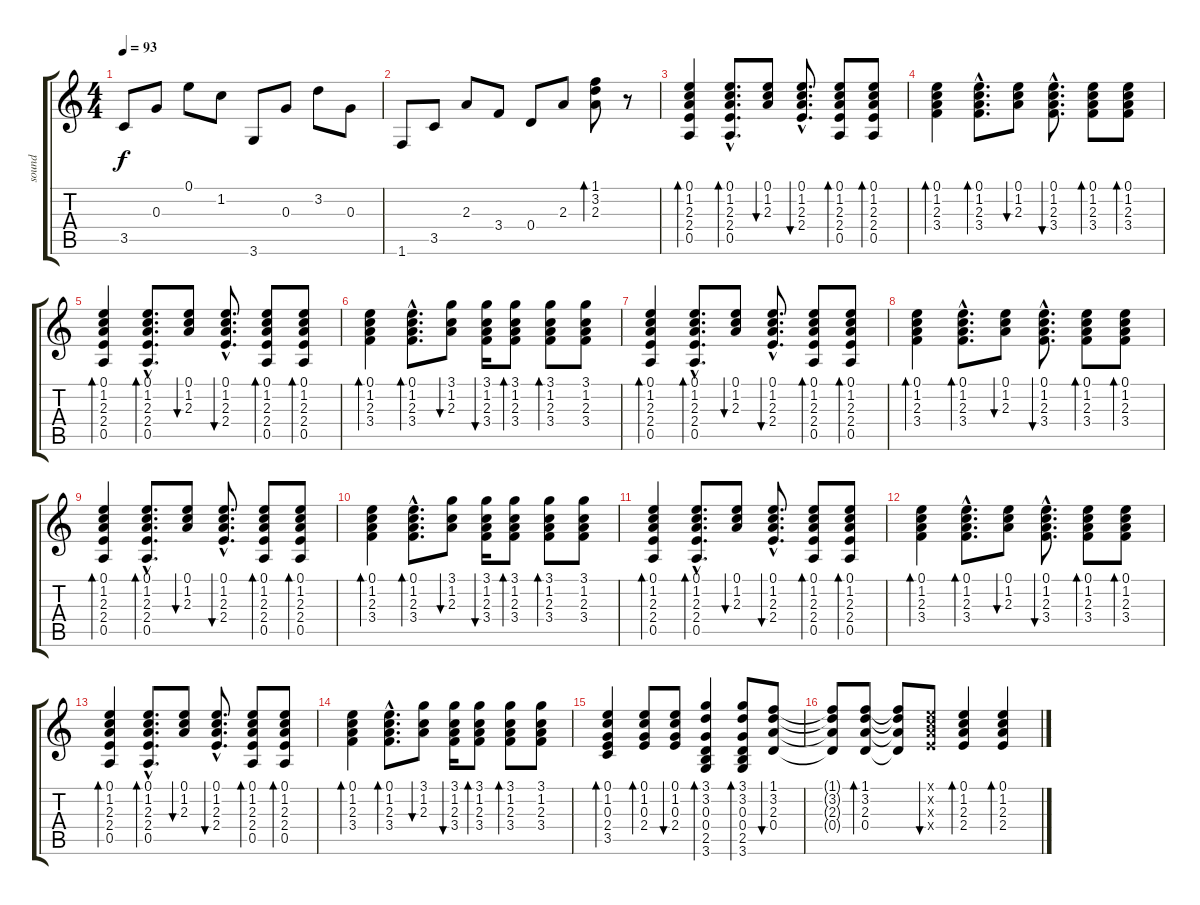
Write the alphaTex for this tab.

\track ("sound" "sound") {instrument acousticguitarsteel}
\staff {score tabs}
\tuning (E4 B3 G3 D3 A2 E2) {hide}
\ts (4 4)
\tempo 93
\clef g2
\ks c
3.5.8{dy f} 0.3.8 0.1.8 1.2.8 3.6.8 0.3.8 3.2.8 0.3.8 |
1.6.8 3.5.8 2.3.8 3.4.8 0.4.8 2.3.8 (1.1 3.2 2.3).8{bd 60} r.8 |
(0.1 1.2 2.3 2.4 0.5).4{bd 60} (0.1{hac} 1.2{hac} 2.3{hac} 2.4{hac} 0.5{hac}).8{d bd 60} (0.1 1.2 2.3).8{bu 60} (0.1{hac} 1.2{hac} 2.3{hac} 2.4{hac}).8{d bu 60} (0.1 1.2 2.3 2.4 0.5).8{bd 60} (0.1 1.2 2.3 2.4 0.5).8{bd 60} |
(0.1 1.2 2.3 3.4).4{bd 60} (0.1{hac} 1.2{hac} 2.3{hac} 3.4{hac}).8{d bd 60} (0.1 1.2 2.3).8{bu 60} (0.1{hac} 1.2{hac} 2.3{hac} 3.4{hac}).8{d bu 60} (0.1 1.2 2.3 3.4).8{bd 60} (0.1 1.2 2.3 3.4).8{bd 60} |
(0.1 1.2 2.3 2.4 0.5).4{bd 60} (0.1{hac} 1.2{hac} 2.3{hac} 2.4{hac} 0.5{hac}).8{d bd 60} (0.1 1.2 2.3).8{bu 60} (0.1{hac} 1.2{hac} 2.3{hac} 2.4{hac}).8{d bu 60} (0.1 1.2 2.3 2.4 0.5).8{bd 60} (0.1 1.2 2.3 2.4 0.5).8{bd 60} |
(0.1 1.2 2.3 3.4).4{bd 60} (0.1{hac} 1.2{hac} 2.3{hac} 3.4{hac}).8{d bd 60} (3.1 1.2 2.3).8{bu 60} (3.1 1.2 2.3 3.4).16{bu 60} (3.1 1.2 2.3 3.4).8{bd 60} (3.1 1.2 2.3 3.4).8{bd 60} (3.1 1.2 2.3 3.4).8 |
(0.1 1.2 2.3 2.4 0.5).4{bd 60} (0.1{hac} 1.2{hac} 2.3{hac} 2.4{hac} 0.5{hac}).8{d bd 60} (0.1 1.2 2.3).8{bu 60} (0.1{hac} 1.2{hac} 2.3{hac} 2.4{hac}).8{d bu 60} (0.1 1.2 2.3 2.4 0.5).8{bd 60} (0.1 1.2 2.3 2.4 0.5).8{bd 60} |
(0.1 1.2 2.3 3.4).4{bd 60} (0.1{hac} 1.2{hac} 2.3{hac} 3.4{hac}).8{d bd 60} (0.1 1.2 2.3).8{bu 60} (0.1{hac} 1.2{hac} 2.3{hac} 3.4{hac}).8{d bu 60} (0.1 1.2 2.3 3.4).8{bd 60} (0.1 1.2 2.3 3.4).8{bd 60} |
(0.1 1.2 2.3 2.4 0.5).4{bd 60} (0.1{hac} 1.2{hac} 2.3{hac} 2.4{hac} 0.5{hac}).8{d bd 60} (0.1 1.2 2.3).8{bu 60} (0.1{hac} 1.2{hac} 2.3{hac} 2.4{hac}).8{d bu 60} (0.1 1.2 2.3 2.4 0.5).8{bd 60} (0.1 1.2 2.3 2.4 0.5).8{bd 60} |
(0.1 1.2 2.3 3.4).4{bd 60} (0.1{hac} 1.2{hac} 2.3{hac} 3.4{hac}).8{d bd 60} (3.1 1.2 2.3).8{bu 60} (3.1 1.2 2.3 3.4).16{bu 60} (3.1 1.2 2.3 3.4).8{bd 60} (3.1 1.2 2.3 3.4).8{bd 60} (3.1 1.2 2.3 3.4).8 |
(0.1 1.2 2.3 2.4 0.5).4{bd 60} (0.1{hac} 1.2{hac} 2.3{hac} 2.4{hac} 0.5{hac}).8{d bd 60} (0.1 1.2 2.3).8{bu 60} (0.1{hac} 1.2{hac} 2.3{hac} 2.4{hac}).8{d bu 60} (0.1 1.2 2.3 2.4 0.5).8{bd 60} (0.1 1.2 2.3 2.4 0.5).8{bd 60} |
(0.1 1.2 2.3 3.4).4{bd 60} (0.1{hac} 1.2{hac} 2.3{hac} 3.4{hac}).8{d bd 60} (0.1 1.2 2.3).8{bu 60} (0.1{hac} 1.2{hac} 2.3{hac} 3.4{hac}).8{d bu 60} (0.1 1.2 2.3 3.4).8{bd 60} (0.1 1.2 2.3 3.4).8{bd 60} |
(0.1 1.2 2.3 2.4 0.5).4{bd 60} (0.1{hac} 1.2{hac} 2.3{hac} 2.4{hac} 0.5{hac}).8{d bd 60} (0.1 1.2 2.3).8{bu 60} (0.1{hac} 1.2{hac} 2.3{hac} 2.4{hac}).8{d bu 60} (0.1 1.2 2.3 2.4 0.5).8{bd 60} (0.1 1.2 2.3 2.4 0.5).8{bd 60} |
(0.1 1.2 2.3 3.4).4{bd 60} (0.1{hac} 1.2{hac} 2.3{hac} 3.4{hac}).8{d bd 60} (3.1 1.2 2.3).8{bu 60} (3.1 1.2 2.3 3.4).16{bu 60} (3.1 1.2 2.3 3.4).8{bd 60} (3.1 1.2 2.3 3.4).8{bd 60} (3.1 1.2 2.3 3.4).8 |
(0.1 1.2 0.3 2.4 3.5).4{bd 60} (0.1 1.2 0.3 2.4).8{bd 60} (0.1 1.2 0.3 2.4).8{bu 60} (3.1 3.2 0.3 0.4 2.5 3.6).4{bd 60} (3.1 3.2 0.3 0.4 2.5 3.6).8{bd 60} (1.1 3.2 2.3 0.4).8{bu 60} |
(1.1{t} 3.2{t} 2.3{t} 0.4{t}).8 (1.1 3.2 2.3 0.4).8{bd 60} (1.1{t} 3.2{t} 2.3{t} 0.4{t}).8 (0.1{x} 1.2{x} 2.3{x} 2.4{x}).8{bu 60} (0.1 1.2 2.3 2.4).4{bd 60} (0.1 1.2 2.3 2.4).4{bd 60}
